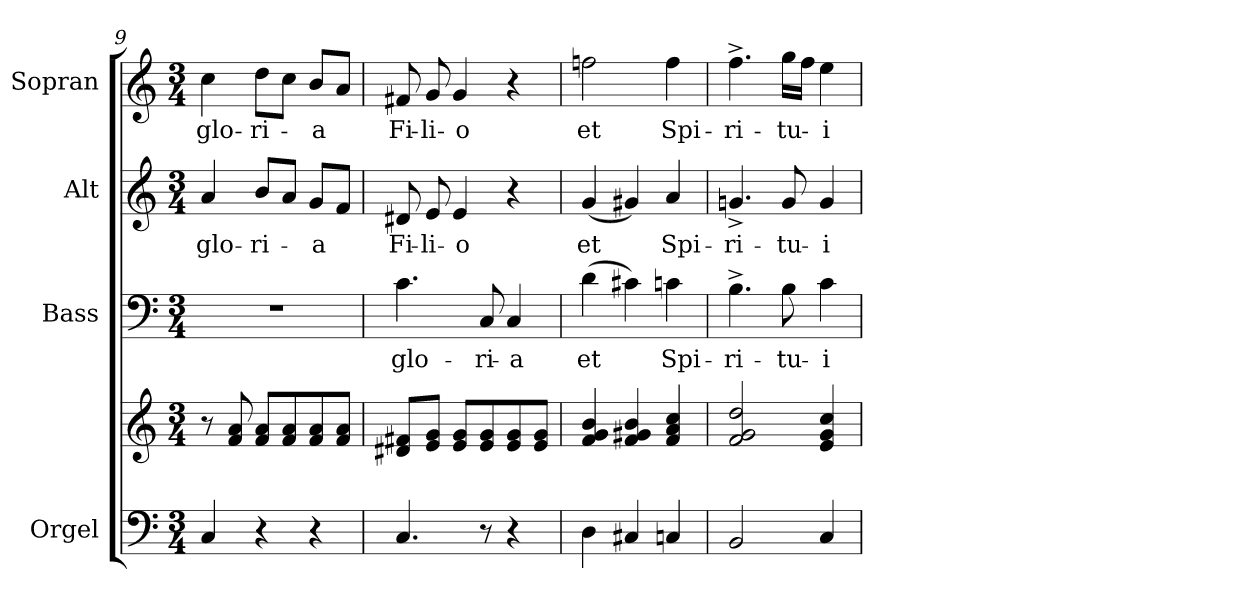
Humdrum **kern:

**kern	**kern	**kern	**text	**kern	**text	**kern	**text
*part4	*part4	*part3	*part3	*part2	*part2	*part1	*part1
*staff5	*staff4	*staff3	*staff3	*staff2	*staff2	*staff1	*staff1
*I"Orgel	*	*I"Bass	*	*I"Alt	*	*I"Sopran	*
*I'Org.	*	*I'B.	*	*I'A.	*	*I'S.	*
*clefF4	*clefG2	*clefF4	*	*clefG2	*	*clefG2	*
*k[]	*k[]	*k[]	*	*k[]	*	*k[]	*
*C:	*C:	*C:	*	*C:	*	*C:	*
*M3/4	*M3/4	*M3/4	*	*M3/4	*	*M3/4	*
=9	=9	=9	=9	=9	=9	=9	=9
!	!	!	!	!	!LO:LY:b	!	!LO:LY:b
4C/	8r	2.r	.	4a/	glo-	4cc\	glo-
.	8f/ 8a/	.	.	.	.	.	.
!	!	!	!	!	!LO:LY:b	!	!LO:LY:b
4r	8f/ 8a/L	.	.	8b/L	-ri-	8dd\L	-ri-
.	8f/ 8a/	.	.	8a/J	.	8cc\J	.
!	!	!	!	!	!LO:LY:b	!	!LO:LY:b
4r	8f/ 8a/	.	.	8g/L	-a	8b/L	-a
.	8f/ 8a/J	.	.	8f/J	.	8a/J	.
=10	=10	=10	=10	=10	=10	=10	=10
!	!	!	!LO:LY:b	!	!LO:LY:b	!	!LO:LY:b
4.C/	8d#X/ 8f#X/L	4.c\	glo-	8d#X/	Fi-	8f#X/	Fi-
!	!	!	!	!	!LO:LY:b	!	!LO:LY:b
.	8e/ 8g/J	.	.	8e/	-li-	8g/	-li-
!	!	!	!	!	!LO:LY:b	!	!LO:LY:b
.	8e/ 8g/L	.	.	4e/	-o	4g/	-o
!	!	!	!LO:LY:b	!	!	!	!
8r	8e/ 8g/	8C/	-ri-	.	.	.	.
!	!	!	!LO:LY:b	!	!	!	!
4r	8e/ 8g/	4C/	-a	4r	.	4r	.
.	8e/ 8g/J	.	.	.	.	.	.
=11	=11	=11	=11	=11	=11	=11	=11
!	!	!	!LO:LY:b	!	!LO:LY:b	!	!LO:LY:b
4D\	4f/ 4g/ 4b/	(>4d\	et	(<4g/	et	2ffn\	et
4C#X/	4f/ 4g#X/ 4b/	4c#X\)	.	4g#X/)	.	.	.
!	!	!	!LO:LY:b	!	!LO:LY:b	!	!LO:LY:b
4Cn/	4f/ 4a/ 4cc/	4cn\	Spi-	4a/	Spi-	4ff\	Spi-
=12	=12	=12	=12	=12	=12	=12	=12
!	!	!	!LO:LY:b	!	!LO:LY:b	!	!LO:LY:b
2BB/	2f/ 2g/ 2dd/	4.B^>\	-ri-	4.gn^</	-ri-	4.ff^>\	-ri-
!	!	!	!LO:LY:b	!	!LO:LY:b	!	!LO:LY:b
.	.	8B\	-tu-	8g/	-tu-	16gg\LL	-tu-
.	.	.	.	.	.	16ff\JJ	.
!	!	!	!LO:LY:b	!	!LO:LY:b	!	!LO:LY:b
4C/	4e/ 4g/ 4cc/	4c\	-i	4g/	-i	4ee\	-i
=	=	=	=	=	=	=	=
*-	*-	*-	*-	*-	*-	*-	*-
